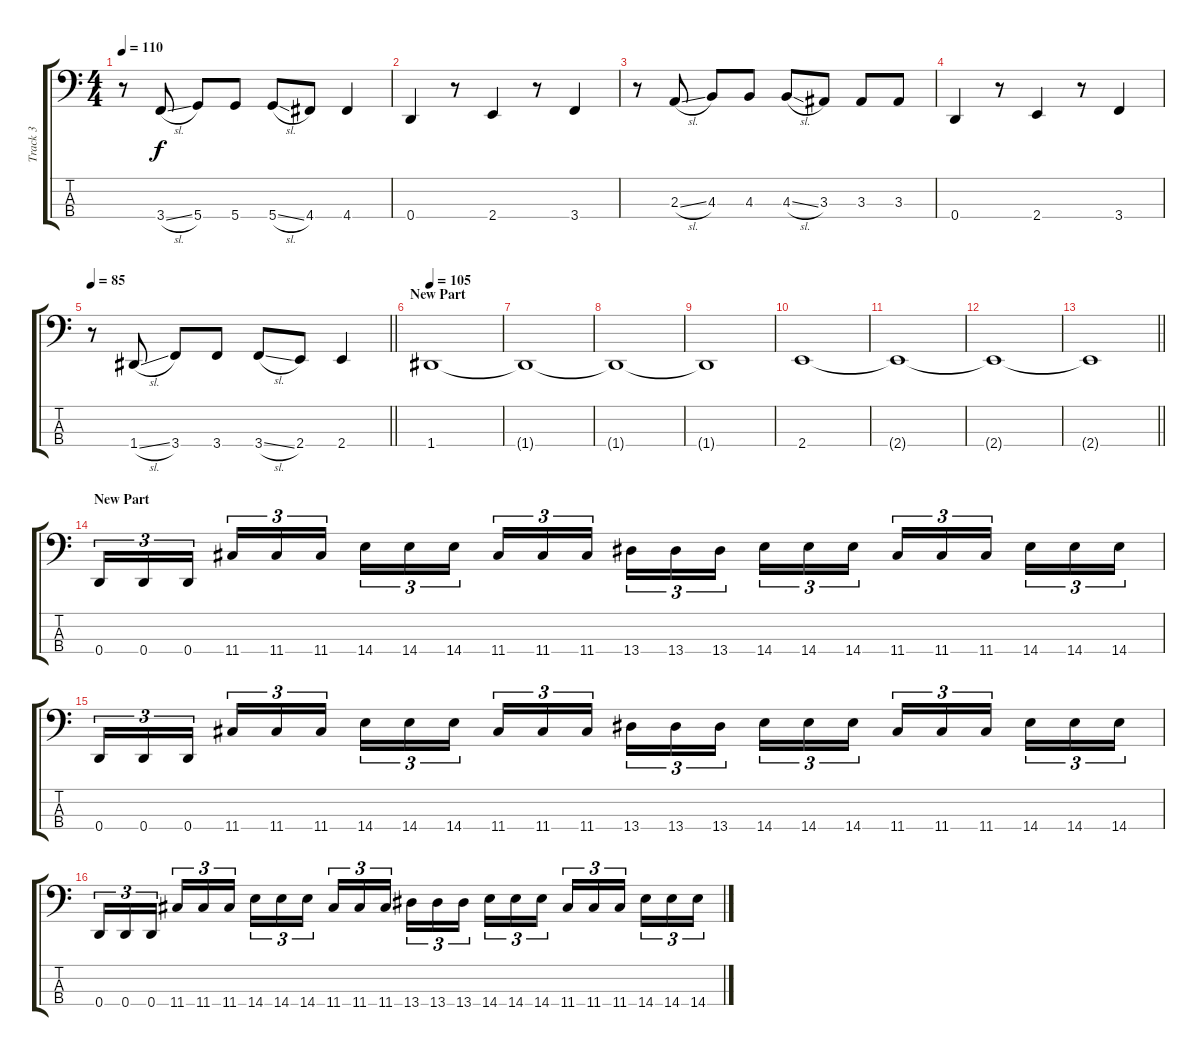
\track ("Track 3" "Track 3") {instrument electricbassfinger}
\staff {score tabs}
\tuning (F2 C2 G1 D1) {hide}
\ts (4 4)
\tempo 110
\clef f4
\ks c
r.8{dy f} 3.4{sl}.8 5.4.8 5.4.8 5.4{sl}.8 4.4.8 4.4.4 |
0.4.4 r.8 2.4.4 r.8 3.4.4 |
r.8 2.3{sl}.8 4.3.8 4.3.8 4.3{sl}.8 3.3.8 3.3.8 3.3.8 |
0.4.4 r.8 2.4.4 r.8 3.4.4 |
\tempo 85
\barLineRight lightlight
r.8 1.4{sl}.8 3.4.8 3.4.8 3.4{sl}.8 2.4.8 2.4.4 |
\section ("" "New Part")
\tempo 105
1.4.1 |
1.4{t}.1 |
1.4{t}.1 |
1.4{t}.1 |
2.4.1 |
2.4{t}.1 |
2.4{t}.1 |
\barLineRight lightlight
2.4{t}.1 |
\section ("" "New Part")
0.4.16{tu (3 2)} 0.4.16{tu (3 2)} 0.4.16{tu (3 2) beam splitsecondary} 11.4.16{tu (3 2)} 11.4.16{tu (3 2)} 11.4.16{tu (3 2)} 14.4.16{tu (3 2)} 14.4.16{tu (3 2)} 14.4.16{tu (3 2) beam splitsecondary} 11.4.16{tu (3 2)} 11.4.16{tu (3 2)} 11.4.16{tu (3 2)} 13.4.16{tu (3 2)} 13.4.16{tu (3 2)} 13.4.16{tu (3 2) beam splitsecondary} 14.4.16{tu (3 2)} 14.4.16{tu (3 2)} 14.4.16{tu (3 2)} 11.4.16{tu (3 2)} 11.4.16{tu (3 2)} 11.4.16{tu (3 2) beam splitsecondary} 14.4.16{tu (3 2)} 14.4.16{tu (3 2)} 14.4.16{tu (3 2)} |
0.4.16{tu (3 2)} 0.4.16{tu (3 2)} 0.4.16{tu (3 2) beam splitsecondary} 11.4.16{tu (3 2)} 11.4.16{tu (3 2)} 11.4.16{tu (3 2)} 14.4.16{tu (3 2)} 14.4.16{tu (3 2)} 14.4.16{tu (3 2) beam splitsecondary} 11.4.16{tu (3 2)} 11.4.16{tu (3 2)} 11.4.16{tu (3 2)} 13.4.16{tu (3 2)} 13.4.16{tu (3 2)} 13.4.16{tu (3 2) beam splitsecondary} 14.4.16{tu (3 2)} 14.4.16{tu (3 2)} 14.4.16{tu (3 2)} 11.4.16{tu (3 2)} 11.4.16{tu (3 2)} 11.4.16{tu (3 2) beam splitsecondary} 14.4.16{tu (3 2)} 14.4.16{tu (3 2)} 14.4.16{tu (3 2)} |
0.4.16{tu (3 2)} 0.4.16{tu (3 2)} 0.4.16{tu (3 2) beam splitsecondary} 11.4.16{tu (3 2)} 11.4.16{tu (3 2)} 11.4.16{tu (3 2)} 14.4.16{tu (3 2)} 14.4.16{tu (3 2)} 14.4.16{tu (3 2) beam splitsecondary} 11.4.16{tu (3 2)} 11.4.16{tu (3 2)} 11.4.16{tu (3 2)} 13.4.16{tu (3 2)} 13.4.16{tu (3 2)} 13.4.16{tu (3 2) beam splitsecondary} 14.4.16{tu (3 2)} 14.4.16{tu (3 2)} 14.4.16{tu (3 2)} 11.4.16{tu (3 2)} 11.4.16{tu (3 2)} 11.4.16{tu (3 2) beam splitsecondary} 14.4.16{tu (3 2)} 14.4.16{tu (3 2)} 14.4.16{tu (3 2)}
